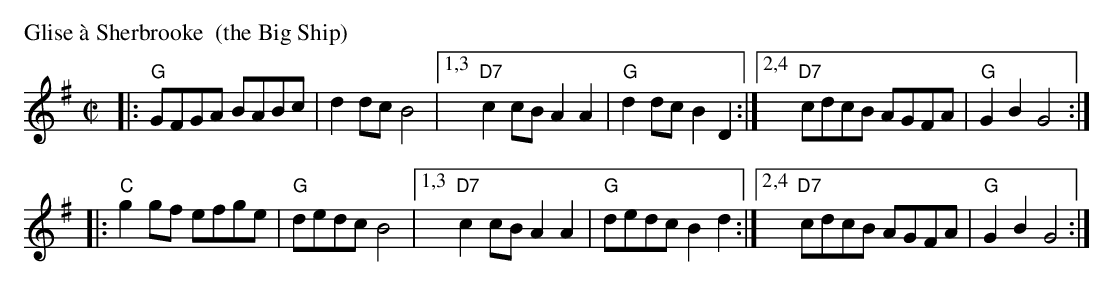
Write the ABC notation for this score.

X:1
P: Glise \`a Sherbrooke  (the Big Ship)
M:C|
L:1/8
K: G
|: "G"GFGA BABc | d2dc B4 |1,3 "D7"c2cB A2A2 | "G"d2dc B2D2 \
                         :|2,4 "D7"cdcB AGFA | "G"G2B2 G4 :|
|: "C"g2gf efge | "G"dedc B4 |1,3 "D7"c2cB A2A2 | "G"dedc B2d2 \
                            :|2,4 "D7"cdcB AGFA | "G"G2B2 G4 :|
